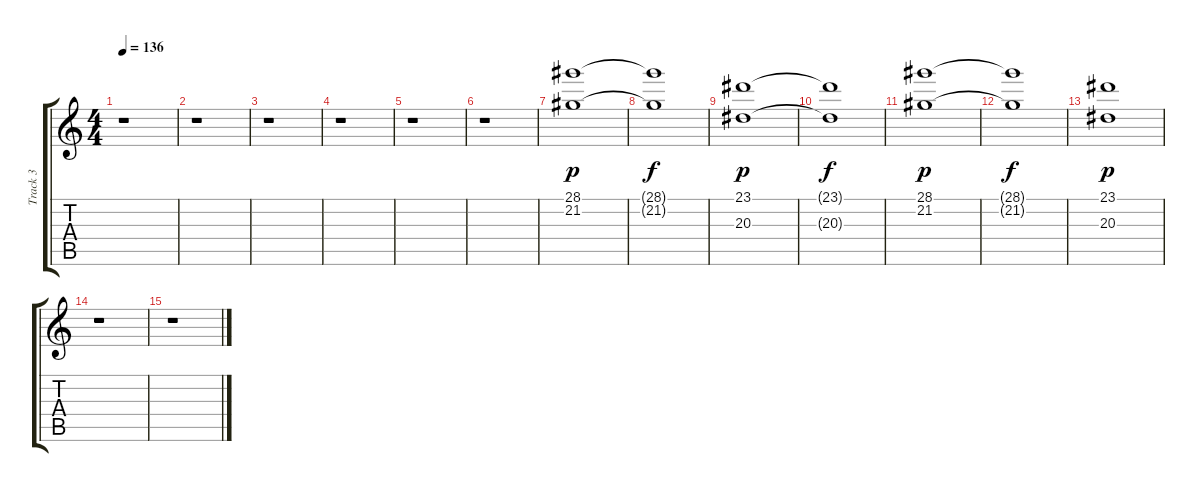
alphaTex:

\track ("Track 3" "Track 3") {instrument stringensemble1}
\staff {score tabs}
\tuning (E4 B3 G3 D3 A2 E2) {hide}
\ts (4 4)
\tempo 136
\clef g2
\ks c
r.1{dy p} |
r.1 |
r.1 |
r.1 |
r.1 |
r.1 |
(28.1 21.2).1 |
(28.1{t} 21.2{t}).1{dy f} |
(23.1 20.3).1{dy p} |
(23.1{t} 20.3{t}).1{dy f} |
(28.1 21.2).1{dy p} |
(28.1{t} 21.2{t}).1{dy f} |
(23.1 20.3).1{dy p} |
r.1 |
r.1
